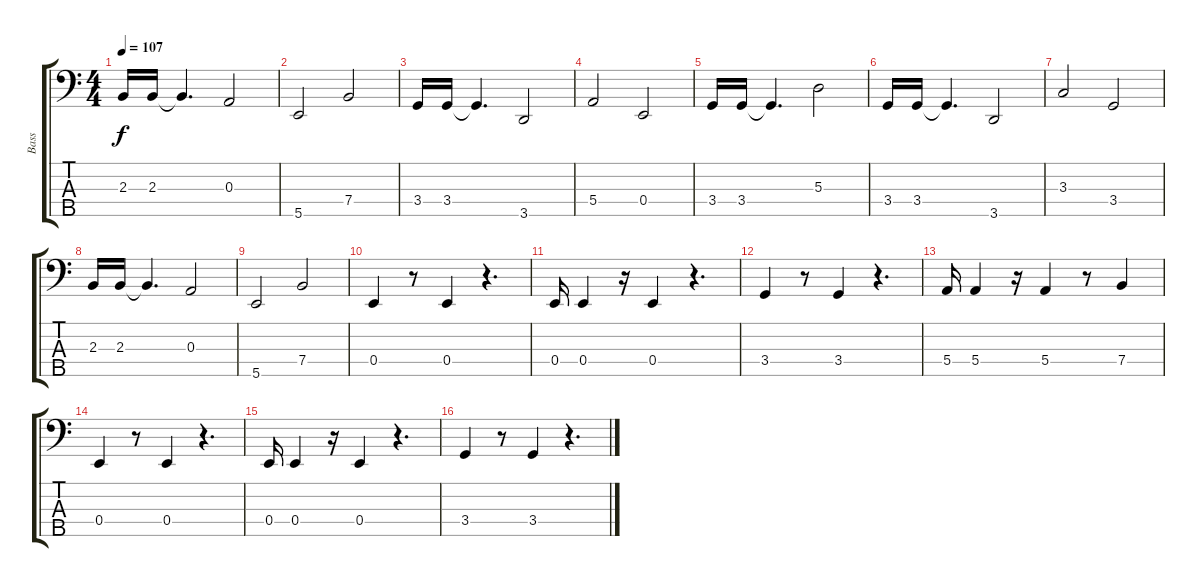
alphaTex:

\track ("Bass" "Bass") {instrument electricbassfinger}
\staff {score tabs}
\tuning (G2 D2 A1 E1 B0) {hide}
\ts (4 4)
\tempo 107
\clef f4
\ks c
2.3.16{dy f} 2.3.16 2.3{t}.4{d} 0.3.2 |
5.5.2 7.4.2 |
3.4.16 3.4.16 3.4{t}.4{d} 3.5.2 |
5.4.2 0.4.2 |
3.4.16 3.4.16 3.4{t}.4{d} 5.3.2 |
3.4.16 3.4.16 3.4{t}.4{d} 3.5.2 |
3.3.2 3.4.2 |
2.3.16 2.3.16 2.3{t}.4{d} 0.3.2 |
5.5.2 7.4.2 |
0.4.4 r.8 0.4.4 r.4{d} |
0.4.16 0.4.4 r.16 0.4.4 r.4{d} |
3.4.4 r.8 3.4.4 r.4{d} |
5.4.16 5.4.4 r.16 5.4.4 r.8 7.4.4 |
0.4.4 r.8 0.4.4 r.4{d} |
0.4.16 0.4.4 r.16 0.4.4 r.4{d} |
3.4.4 r.8 3.4.4 r.4{d}
